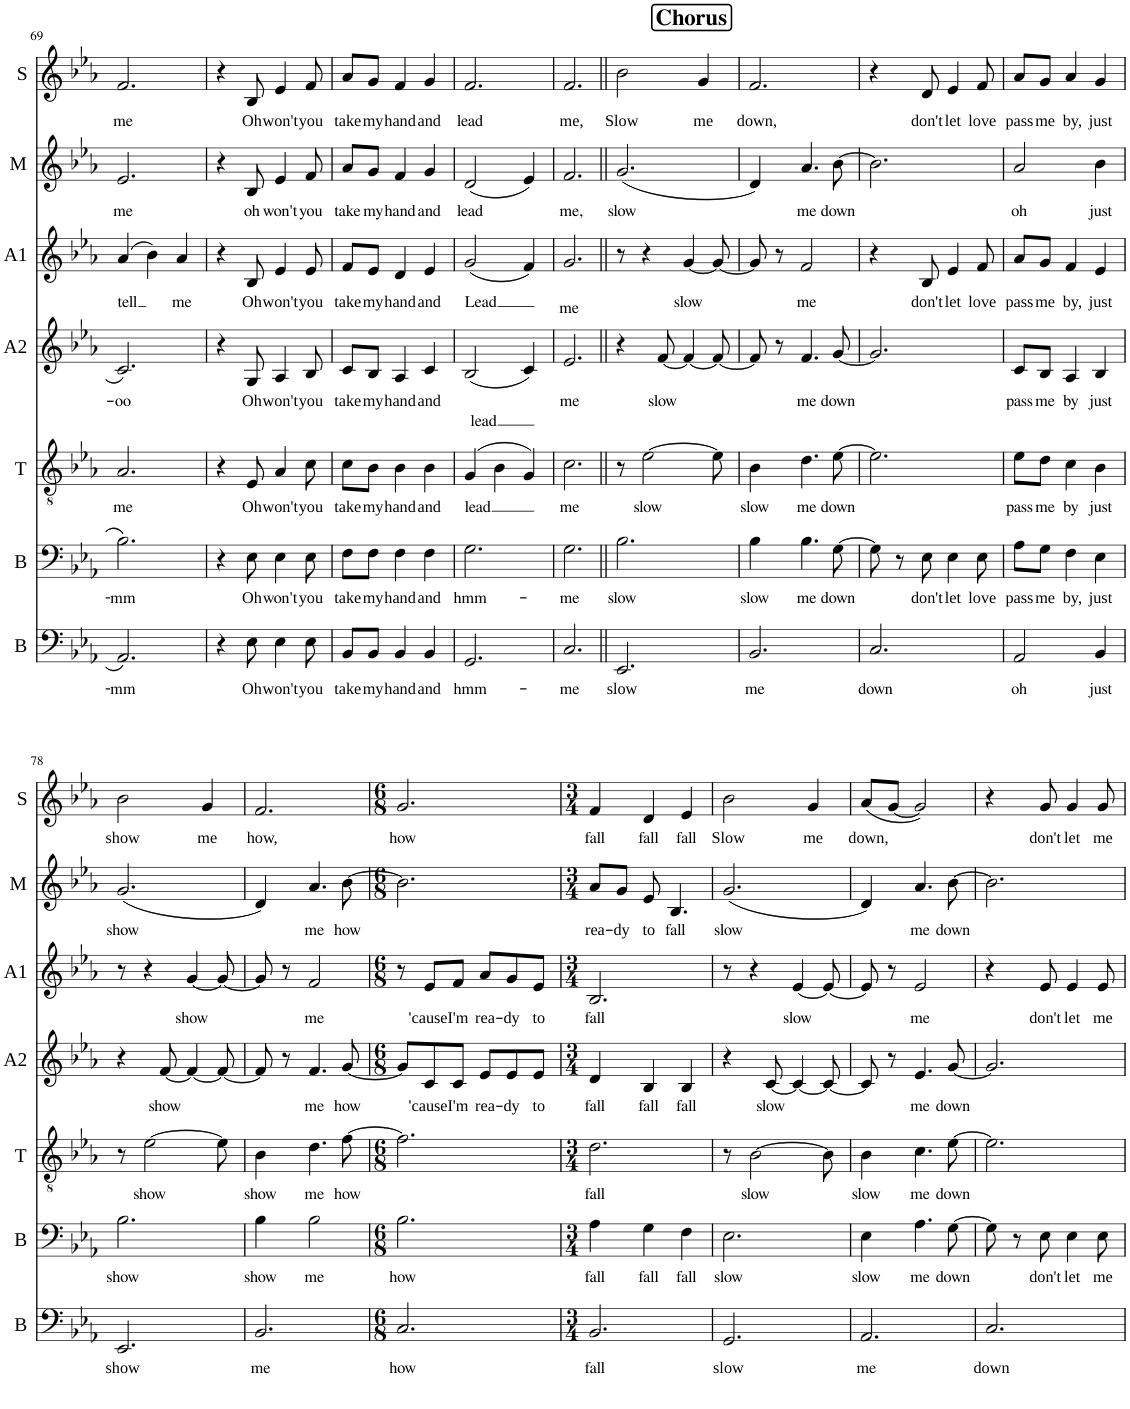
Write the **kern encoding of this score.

**kern	**text	**kern	**text	**kern	**text	**kern	**text	**kern	**text	**kern	**text	**kern	**text
*part7	*part7	*part6	*part6	*part5	*part5	*part4	*part4	*part3	*part3	*part2	*part2	*part1	*part1
*staff7	*staff7	*staff6	*staff6	*staff5	*staff5	*staff4	*staff4	*staff3	*staff3	*staff2	*staff2	*staff1	*staff1
*I"Bass	*	*I"Baritone	*	*I"Tenor	*	*I"Alto 2	*	*I"Alto 1	*	*I"Mezzo	*	*I"Soprano	*
*I'B	*	*I'B	*	*I'T	*	*I'A2	*	*I'A1	*	*I'M	*	*I'S	*
!!LO:PB:g=z
*clefF4	*	*clefF4	*	*clefGv2	*	*clefG2	*	*clefG2	*	*clefG2	*	*clefG2	*
*k[b-e-a-]	*	*k[b-e-a-]	*	*k[b-e-a-]	*	*k[b-e-a-]	*	*k[b-e-a-]	*	*k[b-e-a-]	*	*k[b-e-a-]	*
*M3/4	*	*M3/4	*	*M3/4	*	*M3/4	*	*M3/4	*	*M3/4	*	*M3/4	*
=69	=69	=69	=69	=69	=69	=69	=69	=69	=69	=69	=69	=69	=69
!	!LO:LY:b	!	!LO:LY:b	!	!LO:LY:b	!	!LO:LY:b	!	!LO:LY:b	!	!LO:LY:b	!	!LO:LY:b
2.AA-/	-mm	2.B-\	-mm	2.A-/	me	2.c/	-oo	(4a-/	tell	2.e-/	me	2.f/	me
.	.	.	.	.	.	.	.	4b-\)	.	.	.	.	.
!	!	!	!	!	!	!	!	!	!LO:LY:b	!	!	!	!
.	.	.	.	.	.	.	.	4a-/	me	.	.	.	.
=70	=70	=70	=70	=70	=70	=70	=70	=70	=70	=70	=70	=70	=70
4r	.	4r	.	4r	.	4r	.	4r	.	4r	.	4r	.
!	!LO:LY:b	!	!LO:LY:b	!	!LO:LY:b	!	!LO:LY:b	!	!LO:LY:b	!	!LO:LY:b	!	!LO:LY:b
8E-\	Oh	8E-\	Oh	8E-/	Oh	8G/	Oh	8B-/	Oh	8B-/	oh	8B-/	Oh
!	!LO:LY:b	!	!LO:LY:b	!	!LO:LY:b	!	!LO:LY:b	!	!LO:LY:b	!	!LO:LY:b	!	!LO:LY:b
4E-\	won't	4E-\	won't	4A-/	won't	4A-/	won't	4e-/	won't	4e-/	won't	4e-/	won't
!	!LO:LY:b	!	!LO:LY:b	!	!LO:LY:b	!	!LO:LY:b	!	!LO:LY:b	!	!LO:LY:b	!	!LO:LY:b
8E-\	you	8E-\	you	8c\	you	8B-/	you	8e-/	you	8f/	you	8f/	you
=71	=71	=71	=71	=71	=71	=71	=71	=71	=71	=71	=71	=71	=71
!	!LO:LY:b	!	!LO:LY:b	!	!LO:LY:b	!	!LO:LY:b	!	!LO:LY:b	!	!LO:LY:b	!	!LO:LY:b
8BB-/L	take	8F\L	take	8c\L	take	8c/L	take	8f/L	take	8a-/L	take	8a-/L	take
!	!LO:LY:b	!	!LO:LY:b	!	!LO:LY:b	!	!LO:LY:b	!	!LO:LY:b	!	!LO:LY:b	!	!LO:LY:b
8BB-/J	my	8F\J	my	8B-\J	my	8B-/J	my	8e-/J	my	8g/J	my	8g/J	my
!	!LO:LY:b	!	!LO:LY:b	!	!LO:LY:b	!	!LO:LY:b	!	!LO:LY:b	!	!LO:LY:b	!	!LO:LY:b
4BB-/	hand	4F\	hand	4B-\	hand	4A-/	hand	4d/	hand	4f/	hand	4f/	hand
!	!LO:LY:b	!	!LO:LY:b	!	!LO:LY:b	!	!LO:LY:b	!	!LO:LY:b	!	!LO:LY:b	!	!LO:LY:b
4BB-/	and	4F\	and	4B-\	and	4c/	and	4e-/	and	4g/	and	4g/	and
=72	=72	=72	=72	=72	=72	=72	=72	=72	=72	=72	=72	=72	=72
!	!LO:LY:b	!	!LO:LY:b	!	!LO:LY:b	!	!LO:LY:b	!	!LO:LY:b	!	!LO:LY:b	!	!LO:LY:b
2.GG/	hmm-	2.G\	hmm-	(4G/	-lead	(2B-/	lead	(2g/	Lead	(2d/	lead	2.f/	lead
.	.	.	.	4B-\	.	.	.	.	.	.	.	.	.
.	.	.	.	4G/)	.	4c/)	.	4f/)	.	4e-/)	.	.	.
=73	=73	=73	=73	=73	=73	=73	=73	=73	=73	=73	=73	=73	=73
!	!LO:LY:b	!	!LO:LY:b	!	!LO:LY:b	!	!LO:LY:b	!	!LO:LY:b	!	!LO:LY:b	!	!LO:LY:b
2.C/	me	2.G\	me	2.c\	me	2.e-/	me	2.g/	me	2.f/	me,	2.f/	me,
!!LO:REH:place=s1:a:B:cj:fs=14:t=Chorus
=74||	=74||	=74||	=74||	=74||	=74||	=74||	=74||	=74||	=74||	=74||	=74||	=74||	=74||
!	!LO:LY:b	!	!LO:LY:b	!	!	!	!	!	!	!	!LO:LY:b	!	!LO:LY:b
2.EE-/	slow	2.B-\	slow	8r	.	4r	.	8r	.	(2.g/	slow	2b-\	Slow
!	!	!	!	!	!LO:LY:b	!	!	!	!	!	!	!	!
.	.	.	.	[2e-\	slow	.	.	4r	.	.	.	.	.
!	!	!	!	!	!	!	!LO:LY:b	!	!	!	!	!	!
.	.	.	.	.	.	[8f/	slow	.	.	.	.	.	.
!	!	!	!	!	!	!	!	!	!LO:LY:b	!	!	!	!
.	.	.	.	.	.	4f/_	.	[4g/	slow	.	.	.	.
!	!	!	!	!	!	!	!	!	!	!	!	!	!LO:LY:b
.	.	.	.	.	.	.	.	.	.	.	.	4g/	me
.	.	.	.	8e-\]	.	8f/_	.	8g/_	.	.	.	.	.
=75	=75	=75	=75	=75	=75	=75	=75	=75	=75	=75	=75	=75	=75
!	!LO:LY:b	!	!LO:LY:b	!	!LO:LY:b	!	!	!	!	!	!	!	!LO:LY:b
2.BB-/	me	4B-\	slow	4B-\	slow	8f/]	.	8g/]	.	4d/)	.	2.f/	down,
.	.	.	.	.	.	8r	.	8r	.	.	.	.	.
!	!	!	!LO:LY:b	!	!LO:LY:b	!	!LO:LY:b	!	!LO:LY:b	!	!LO:LY:b	!	!
.	.	4.B-\	me	4.d\	me	4.f/	me	2f/	me	4.a-/	me	.	.
!	!	!	!LO:LY:b	!	!LO:LY:b	!	!LO:LY:b	!	!	!	!LO:LY:b	!	!
.	.	[8G\	down	[8e-\	down	[8g/	down	.	.	[8b-\	down	.	.
=76	=76	=76	=76	=76	=76	=76	=76	=76	=76	=76	=76	=76	=76
!	!LO:LY:b	!	!	!	!	!	!	!	!	!	!	!	!
2.C/	down	8G\]	.	2.e-\]	.	2.g/]	.	4r	.	2.b-\]	.	4r	.
.	.	8r	.	.	.	.	.	.	.	.	.	.	.
!	!	!	!LO:LY:b	!	!	!	!	!	!LO:LY:b	!	!	!	!LO:LY:b
.	.	8E-\	don't	.	.	.	.	8B-/	don't	.	.	8d/	don't
!	!	!	!LO:LY:b	!	!	!	!	!	!LO:LY:b	!	!	!	!LO:LY:b
.	.	4E-\	let	.	.	.	.	4e-/	let	.	.	4e-/	let
!	!	!	!LO:LY:b	!	!	!	!	!	!LO:LY:b	!	!	!	!LO:LY:b
.	.	8E-\	love	.	.	.	.	8f/	love	.	.	8f/	love
=77	=77	=77	=77	=77	=77	=77	=77	=77	=77	=77	=77	=77	=77
!	!LO:LY:b	!	!LO:LY:b	!	!LO:LY:b	!	!LO:LY:b	!	!LO:LY:b	!	!LO:LY:b	!	!LO:LY:b
2AA-/	oh	8A-\L	pass	8e-\L	pass	8c/L	pass	8a-/L	pass	2a-/	oh	8a-/L	pass
!	!	!	!LO:LY:b	!	!LO:LY:b	!	!LO:LY:b	!	!LO:LY:b	!	!	!	!LO:LY:b
.	.	8G\J	me	8d\J	me	8B-/J	me	8g/J	me	.	.	8g/J	me
!	!	!	!LO:LY:b	!	!LO:LY:b	!	!LO:LY:b	!	!LO:LY:b	!	!	!	!LO:LY:b
.	.	4F\	by,	4c\	by	4A-/	by	4f/	by,	.	.	4a-/	by,
!	!LO:LY:b	!	!LO:LY:b	!	!LO:LY:b	!	!LO:LY:b	!	!LO:LY:b	!	!LO:LY:b	!	!LO:LY:b
4BB-/	just	4E-\	just	4B-\	just	4B-/	just	4e-/	just	4b-\	just	4g/	just
!!LO:LB:g=z
=78	=78	=78	=78	=78	=78	=78	=78	=78	=78	=78	=78	=78	=78
!	!LO:LY:b	!	!LO:LY:b	!	!	!	!	!	!	!	!LO:LY:b	!	!LO:LY:b
2.EE-/	show	2.B-\	show	8r	.	4r	.	8r	.	(2.g/	show	2b-\	show
!	!	!	!	!	!LO:LY:b	!	!	!	!	!	!	!	!
.	.	.	.	[2e-\	show	.	.	4r	.	.	.	.	.
!	!	!	!	!	!	!	!LO:LY:b	!	!	!	!	!	!
.	.	.	.	.	.	[8f/	show	.	.	.	.	.	.
!	!	!	!	!	!	!	!	!	!LO:LY:b	!	!	!	!
.	.	.	.	.	.	4f/_	.	[4g/	show	.	.	.	.
!	!	!	!	!	!	!	!	!	!	!	!	!	!LO:LY:b
.	.	.	.	.	.	.	.	.	.	.	.	4g/	me
.	.	.	.	8e-\]	.	8f/_	.	8g/_	.	.	.	.	.
=79	=79	=79	=79	=79	=79	=79	=79	=79	=79	=79	=79	=79	=79
!	!LO:LY:b	!	!LO:LY:b	!	!LO:LY:b	!	!	!	!	!	!	!	!LO:LY:b
2.BB-/	me	4B-\	show	4B-\	show	8f/]	.	8g/]	.	4d/)	.	2.f/	how,
.	.	.	.	.	.	8r	.	8r	.	.	.	.	.
!	!	!	!LO:LY:b	!	!LO:LY:b	!	!LO:LY:b	!	!LO:LY:b	!	!LO:LY:b	!	!
.	.	2B-\	me	4.d\	me	4.f/	me	2f/	me	4.a-/	me	.	.
!	!	!	!	!	!LO:LY:b	!	!LO:LY:b	!	!	!	!LO:LY:b	!	!
.	.	.	.	[8f\	how	[8g/	how	.	.	[8b-\	how	.	.
=80	=80	=80	=80	=80	=80	=80	=80	=80	=80	=80	=80	=80	=80
*M6/8	*	*M6/8	*	*M6/8	*	*M6/8	*	*M6/8	*	*M6/8	*	*M6/8	*
!	!LO:LY:b	!	!LO:LY:b	!	!	!	!	!	!	!	!	!	!LO:LY:b
2.C/	how	2.B-\	how	2.f\]	.	8g/L]	.	8r	.	2.b-\]	.	2.g/	how
!	!	!	!	!	!	!	!LO:LY:b	!	!LO:LY:b	!	!	!	!
.	.	.	.	.	.	8c/	'cause	8e-/L	'cause	.	.	.	.
!	!	!	!	!	!	!	!LO:LY:b	!	!LO:LY:b	!	!	!	!
.	.	.	.	.	.	8c/J	I'm	8f/J	I'm	.	.	.	.
!	!	!	!	!	!	!	!LO:LY:b	!	!LO:LY:b	!	!	!	!
.	.	.	.	.	.	8e-/L	rea-	8a-/L	rea-	.	.	.	.
!	!	!	!	!	!	!	!LO:LY:b	!	!LO:LY:b	!	!	!	!
.	.	.	.	.	.	8e-/	-dy	8g/	-dy	.	.	.	.
!	!	!	!	!	!	!	!LO:LY:b	!	!LO:LY:b	!	!	!	!
.	.	.	.	.	.	8e-/J	to	8e-/J	to	.	.	.	.
=81	=81	=81	=81	=81	=81	=81	=81	=81	=81	=81	=81	=81	=81
*M3/4	*	*M3/4	*	*M3/4	*	*M3/4	*	*M3/4	*	*M3/4	*	*M3/4	*
!	!LO:LY:b	!	!LO:LY:b	!	!LO:LY:b	!	!LO:LY:b	!	!LO:LY:b	!	!LO:LY:b	!	!LO:LY:b
2.BB-/	fall	4A-\	fall	2.d\	fall	4d/	fall	2.B-/	fall	8a-/L	rea-	4f/	fall
!	!	!	!	!	!	!	!	!	!	!	!LO:LY:b	!	!
.	.	.	.	.	.	.	.	.	.	8g/J	-dy	.	.
!	!	!	!LO:LY:b	!	!	!	!LO:LY:b	!	!	!	!LO:LY:b	!	!LO:LY:b
.	.	4G\	fall	.	.	4B-/	fall	.	.	8e-/	to	4d/	fall
!	!	!	!	!	!	!	!	!	!	!	!LO:LY:b	!	!
.	.	.	.	.	.	.	.	.	.	4.B-/	fall	.	.
!	!	!	!LO:LY:b	!	!	!	!LO:LY:b	!	!	!	!	!	!LO:LY:b
.	.	4F\	fall	.	.	4B-/	fall	.	.	.	.	4e-/	fall
=82	=82	=82	=82	=82	=82	=82	=82	=82	=82	=82	=82	=82	=82
!	!LO:LY:b	!	!LO:LY:b	!	!	!	!	!	!	!	!LO:LY:b	!	!LO:LY:b
2.GG/	slow	2.E-\	slow	8r	.	4r	.	8r	.	(2.g/	slow	2b-\	Slow
!	!	!	!	!	!LO:LY:b	!	!	!	!	!	!	!	!
.	.	.	.	[2B-\	slow	.	.	4r	.	.	.	.	.
!	!	!	!	!	!	!	!LO:LY:b	!	!	!	!	!	!
.	.	.	.	.	.	[8c/	slow	.	.	.	.	.	.
!	!	!	!	!	!	!	!	!	!LO:LY:b	!	!	!	!
.	.	.	.	.	.	4c/_	.	[4e-/	slow	.	.	.	.
!	!	!	!	!	!	!	!	!	!	!	!	!	!LO:LY:b
.	.	.	.	.	.	.	.	.	.	.	.	4g/	me
.	.	.	.	8B-\]	.	8c/_	.	8e-/_	.	.	.	.	.
=83	=83	=83	=83	=83	=83	=83	=83	=83	=83	=83	=83	=83	=83
!	!LO:LY:b	!	!LO:LY:b	!	!LO:LY:b	!	!	!	!	!	!	!	!LO:LY:b
2.AA-/	me	4E-\	slow	4B-\	slow	8c/]	.	8e-/]	.	4d/)	.	(8a-/L	down,
.	.	.	.	.	.	8r	.	8r	.	.	.	[8g/J	.
!	!	!	!LO:LY:b	!	!LO:LY:b	!	!LO:LY:b	!	!LO:LY:b	!	!LO:LY:b	!	!
.	.	4.A-\	me	4.c\	me	4.e-/	me	2e-/	me	4.a-/	me	2g/])	.
!	!	!	!LO:LY:b	!	!LO:LY:b	!	!LO:LY:b	!	!	!	!LO:LY:b	!	!
.	.	[8G\	down	[8e-\	down	[8g/	down	.	.	[8b-\	down	.	.
=84	=84	=84	=84	=84	=84	=84	=84	=84	=84	=84	=84	=84	=84
!	!LO:LY:b	!	!	!	!	!	!	!	!	!	!	!	!
2.C/	down	8G\]	.	2.e-\]	.	2.g/]	.	4r	.	2.b-\]	.	4r	.
.	.	8r	.	.	.	.	.	.	.	.	.	.	.
!	!	!	!LO:LY:b	!	!	!	!	!	!LO:LY:b	!	!	!	!LO:LY:b
.	.	8E-\	don't	.	.	.	.	8e-/	don't	.	.	8g/	don't
!	!	!	!LO:LY:b	!	!	!	!	!	!LO:LY:b	!	!	!	!LO:LY:b
.	.	4E-\	let	.	.	.	.	4e-/	let	.	.	4g/	let
!	!	!	!LO:LY:b	!	!	!	!	!	!LO:LY:b	!	!	!	!LO:LY:b
.	.	8E-\	me	.	.	.	.	8e-/	me	.	.	8g/	me
=	=	=	=	=	=	=	=	=	=	=	=	=	=
*-	*-	*-	*-	*-	*-	*-	*-	*-	*-	*-	*-	*-	*-
